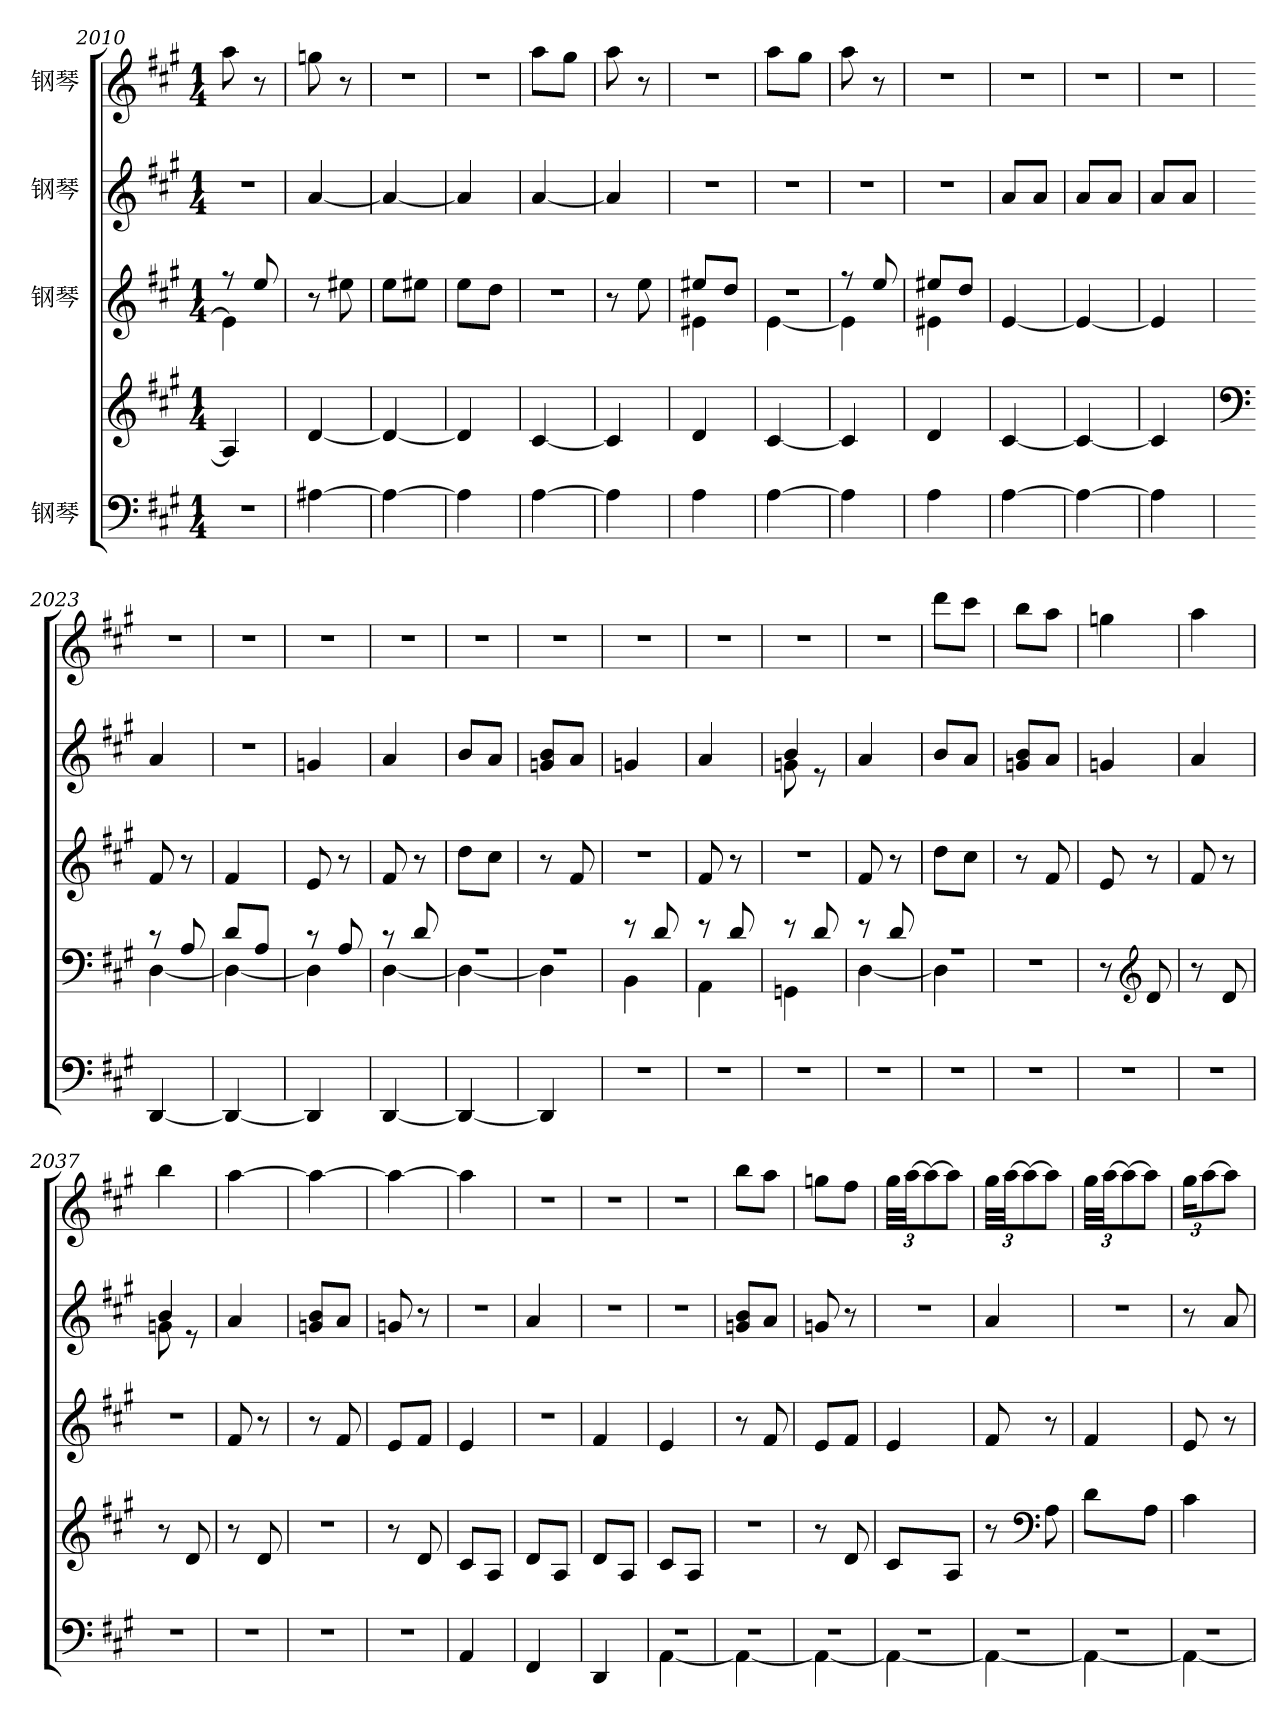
**kern	**kern	**kern	**kern	**kern
*part4	*part4	*part3	*part2	*part1
*staff5	*staff4	*staff3	*staff2	*staff1
*I"钢琴	*	*I"钢琴	*I"钢琴	*I"钢琴
*clefF4	*clefG2	*clefG2	*clefG2	*clefG2
*k[f#c#g#]	*k[f#c#g#]	*k[f#c#g#]	*k[f#c#g#]	*k[f#c#g#]
*M1/4	*M1/4	*M1/4	*M1/4	*M1/4
=2010	=2010	=2010	=2010	=2010
*	*	*^	*	*
4r	4A/]	8r	4e\]	4r	8aa\
.	.	8ee/	.	.	8r
*	*	*v	*v	*	*
=2011	=2011	=2011	=2011	=2011
[4A#X\	[4d/	8r	[4a/	8ggn\
.	.	8ee#X\	.	8r
=2012	=2012	=2012	=2012	=2012
4A#\_	4d/_	8ee\L	4a/_	4r
.	.	8ee#X\J	.	.
=2013	=2013	=2013	=2013	=2013
4A#\]	4d/]	8ee\L	4a/]	4r
.	.	8dd\J	.	.
!!LO:PB:g=z
=2014	=2014	=2014	=2014	=2014
[4A\	[4c#/	4r	[4a/	8aa\L
.	.	.	.	8gg#\J
=2015	=2015	=2015	=2015	=2015
4A\]	4c#/]	8r	4a/]	8aa\
.	.	8ee\	.	8r
=2016	=2016	=2016	=2016	=2016
*	*	*^	*	*
4A\	4d/	8ee#X/L	4e#X\	4r	4r
.	.	8dd/J	.	.	.
=2017	=2017	=2017	=2017	=2017	=2017
[4A\	[4c#/	4r	[4e\	4r	8aa\L
.	.	.	.	.	8gg#\J
=2018	=2018	=2018	=2018	=2018	=2018
4A\]	4c#/]	8r	4e\]	4r	8aa\
.	.	8ee/	.	.	8r
=2019	=2019	=2019	=2019	=2019	=2019
4A\	4d/	8ee#X/L	4e#X\	4r	4r
.	.	8dd/J	.	.	.
*	*	*v	*v	*	*
=2020	=2020	=2020	=2020	=2020
[4A\	[4c#/	[4e/	8a/L	4r
.	.	.	8a/J	.
=2021	=2021	=2021	=2021	=2021
4A\_	4c#/_	4e/_	8a/L	4r
.	.	.	8a/J	.
=2022	=2022	=2022	=2022	=2022
4A\]	4c#/]	4e/]	8a/L	4r
.	.	.	8a/J	.
=2023	=2023	=2023	=2023	=2023
*	*clefF4	*	*	*
*	*^	*	*	*
[4DD/	8r	[4D\	8f#/	4a/	4r
.	8A/	.	8r	.	.
=2024	=2024	=2024	=2024	=2024	=2024
4DD/_	8d/L	4D\_	4f#/	4r	4r
.	8A/J	.	.	.	.
!!LO:LB:g=z
=2025	=2025	=2025	=2025	=2025	=2025
4DD/]	8r	4D\]	8e/	4gn/	4r
.	8A/	.	8r	.	.
=2026	=2026	=2026	=2026	=2026	=2026
[4DD/	8r	[4D\	8f#/	4a/	4r
.	8d/	.	8r	.	.
=2027	=2027	=2027	=2027	=2027	=2027
4DD/_	4r	4D\_	8dd\L	8b/L	4r
.	.	.	8cc#\J	8a/J	.
=2028	=2028	=2028	=2028	=2028	=2028
4DD/]	4r	4D\]	8r	8gn/ 8b/L	4r
.	.	.	8f#/	8a/J	.
=2029	=2029	=2029	=2029	=2029	=2029
4r	8r	4BB\	4r	4gn/	4r
.	8d/	.	.	.	.
=2030	=2030	=2030	=2030	=2030	=2030
4r	8r	4AA\	8f#/	4a/	4r
.	8d/	.	8r	.	.
=2031	=2031	=2031	=2031	=2031	=2031
*	*	*	*	*^	*
4r	8r	4GGn\	4r	4b/	8gn\	4r
.	8d/	.	.	.	8r	.
*	*	*	*	*v	*v	*
=2032	=2032	=2032	=2032	=2032	=2032
4r	8r	[4D\	8f#/	4a/	4r
.	8d/	.	8r	.	.
=2033	=2033	=2033	=2033	=2033	=2033
4r	4r	4D\]	8dd\L	8b/L	8ddd\L
.	.	.	8cc#\J	8a/J	8ccc#\J
*	*v	*v	*	*	*
=2034	=2034	=2034	=2034	=2034
4r	4r	8r	8gn/ 8b/L	8bb\L
.	.	8f#/	8a/J	8aa\J
!!LO:PB:g=z
=2035	=2035	=2035	=2035	=2035
4r	8r	8e/	4gn/	4ggn\
*	*clefG2	*	*	*
.	8d/	8r	.	.
=2036	=2036	=2036	=2036	=2036
4r	8r	8f#/	4a/	4aa\
.	8d/	8r	.	.
=2037	=2037	=2037	=2037	=2037
*	*	*	*^	*
4r	8r	4r	4b/	8gn\	4bb\
.	8d/	.	.	8r	.
*	*	*	*v	*v	*
=2038	=2038	=2038	=2038	=2038
4r	8r	8f#/	4a/	[4aa\
.	8d/	8r	.	.
=2039	=2039	=2039	=2039	=2039
4r	4r	8r	8gn/ 8b/L	4aa\_
.	.	8f#/	8a/J	.
=2040	=2040	=2040	=2040	=2040
4r	8r	8e/L	8gn/	4aa\_
.	8d/	8f#/J	8r	.
=2041	=2041	=2041	=2041	=2041
4AA/	8c#/L	4e/	4r	4aa\]
.	8A/J	.	.	.
=2042	=2042	=2042	=2042	=2042
4FF#/	8d/L	4r	4a/	4r
.	8A/J	.	.	.
=2043	=2043	=2043	=2043	=2043
4DD/	8d/L	4f#/	4r	4r
.	8A/J	.	.	.
=2044	=2044	=2044	=2044	=2044
*^	*	*	*	*
4r	[4AA\	8c#/L	4e/	4r	4r
.	.	8A/J	.	.	.
!!LO:LB:g=z
=2045	=2045	=2045	=2045	=2045	=2045
4r	4AA\_	4r	8r	8gn/ 8b/L	8bb\L
.	.	.	8f#/	8a/J	8aa\J
=2046	=2046	=2046	=2046	=2046	=2046
4r	4AA\_	8r	8e/L	8gn/	8ggn\L
.	.	8d/	8f#/J	8r	8ff#\J
=2047	=2047	=2047	=2047	=2047	=2047
*	*	*	*	*	*Xbrackettup
4r	4AA\_	8c#/L	4e/	4r	48gg#\LLL
.	.	.	.	.	[48aa\JJ
.	.	.	.	.	12aa\_
.	.	8A/J	.	.	8aa\J]
=2048	=2048	=2048	=2048	=2048	=2048
4r	4AA\_	8r	8f#/	4a/	48gg#\LLL
.	.	.	.	.	[48aa\JJ
.	.	.	.	.	12aa\_
*	*	*clefF4	*	*	*
.	.	8A\	8r	.	8aa\J]
=2049	=2049	=2049	=2049	=2049	=2049
4r	4AA\_	8d\L	4f#/	4r	48gg#\LLL
.	.	.	.	.	[48aa\JJ
.	.	.	.	.	12aa\_
.	.	8A\J	.	.	8aa\J]
=2050	=2050	=2050	=2050	=2050	=2050
4r	4AA\_	4c#\	8e/	8r	24gg#\KL
.	.	.	.	.	[12aa\
.	.	.	8r	8a/	8aa\J]
*v	*v	*	*	*	*
=	=	=	=	=
*-	*-	*-	*-	*-
